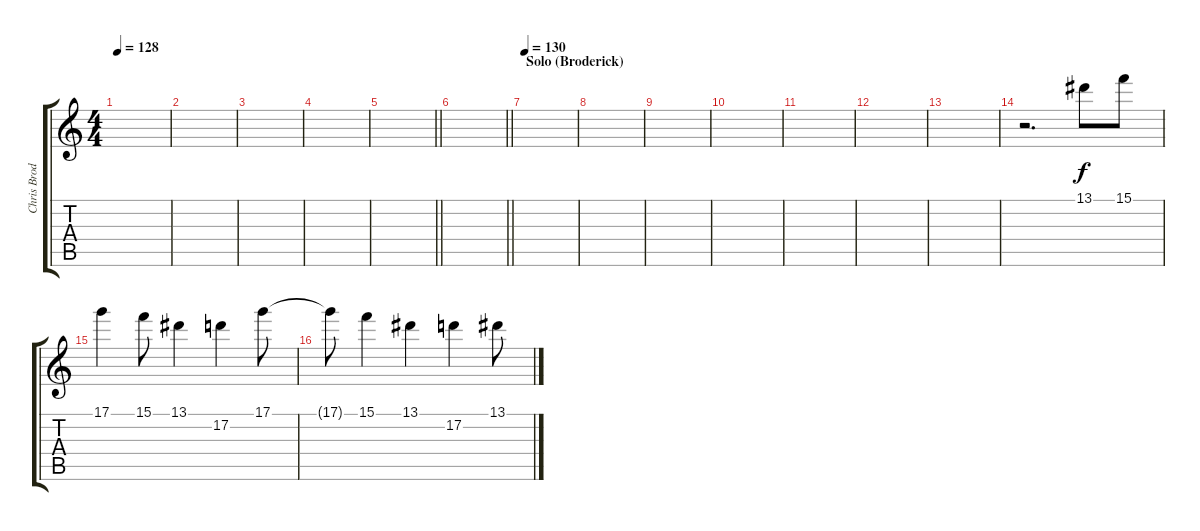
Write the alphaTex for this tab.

\track ("Chris Broderick" "Chris Brod") {instrument overdrivenguitar}
\staff {score tabs}
\tuning (D4 A3 F3 C3 G2 D2) {hide}
\ts (4 4)
\tempo 128
\clef g2
\ks c
|
|
|
|
\barLineRight lightlight
|
\barLineRight lightlight
|
\section ("" "Solo (Broderick)")
\tempo 130
|
|
|
|
|
|
|
r.2{d} 13.1.8 15.1.8 |
17.1.4 15.1.8 13.1.4 17.2.4 17.1.8 |
17.1{t}.8 15.1.4 13.1.4 17.2.4 13.1.8
